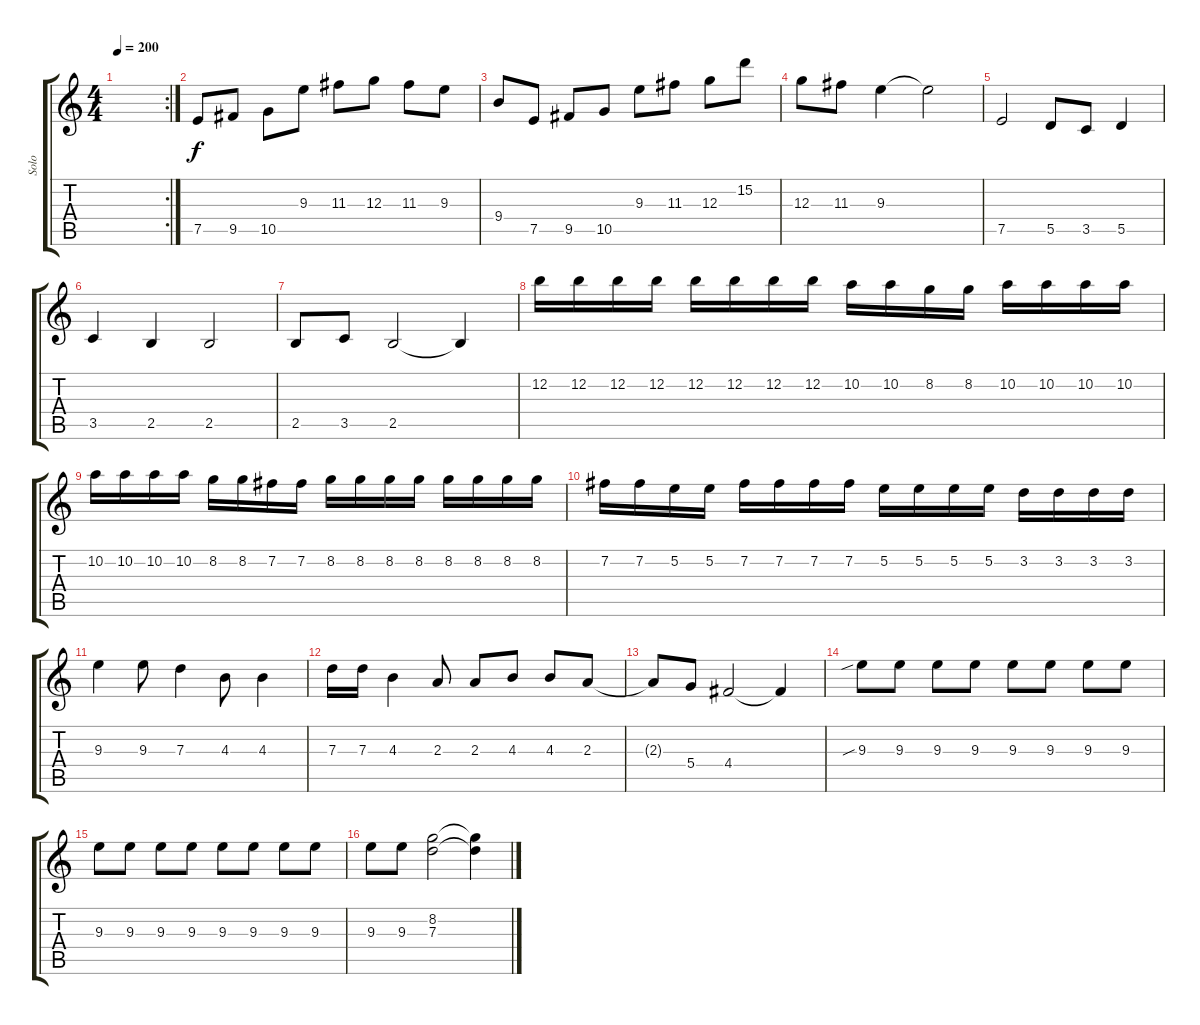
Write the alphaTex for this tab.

\track ("Solo" "Solo") {instrument distortionguitar}
\staff {score tabs}
\tuning (E4 B3 G3 D3 A2 E2) {hide}
\rc 2
\ts (4 4)
\tempo 200
\clef g2
\ks c
|
7.5.8 9.5.8 10.5.8 9.3.8 11.3.8 12.3.8 11.3.8 9.3.8 |
9.4.8 7.5.8 9.5.8 10.5.8 9.3.8 11.3.8 12.3.8 15.2.8 |
12.3.8 11.3.8 9.3.4 9.3{t}.2 |
7.5.2 5.5.8 3.5.8 5.5.4 |
3.5.4 2.5.4 2.5.2 |
2.5.8 3.5.8 2.5.2 2.5{t}.4 |
12.2.16 12.2.16 12.2.16 12.2.16 12.2.16 12.2.16 12.2.16 12.2.16 10.2.16 10.2.16 8.2.16 8.2.16 10.2.16 10.2.16 10.2.16 10.2.16 |
10.2.16 10.2.16 10.2.16 10.2.16 8.2.16 8.2.16 7.2.16 7.2.16 8.2.16 8.2.16 8.2.16 8.2.16 8.2.16 8.2.16 8.2.16 8.2.16 |
7.2.16 7.2.16 5.2.16 5.2.16 7.2.16 7.2.16 7.2.16 7.2.16 5.2.16 5.2.16 5.2.16 5.2.16 3.2.16 3.2.16 3.2.16 3.2.16 |
9.3.4 9.3.8 7.3.4 4.3.8 4.3.4 |
7.3.16 7.3.16 4.3.4 2.3.8 2.3.8 4.3.8 4.3.8 2.3.8 |
2.3{t}.8 5.4.8 4.4.2 4.4{t}.4 |
9.3{sib}.8 9.3.8 9.3.8 9.3.8 9.3.8 9.3.8 9.3.8 9.3.8 |
9.3.8 9.3.8 9.3.8 9.3.8 9.3.8 9.3.8 9.3.8 9.3.8 |
9.3.8 9.3.8 (8.2 7.3).2 (8.2{t} 7.3{t}).4
